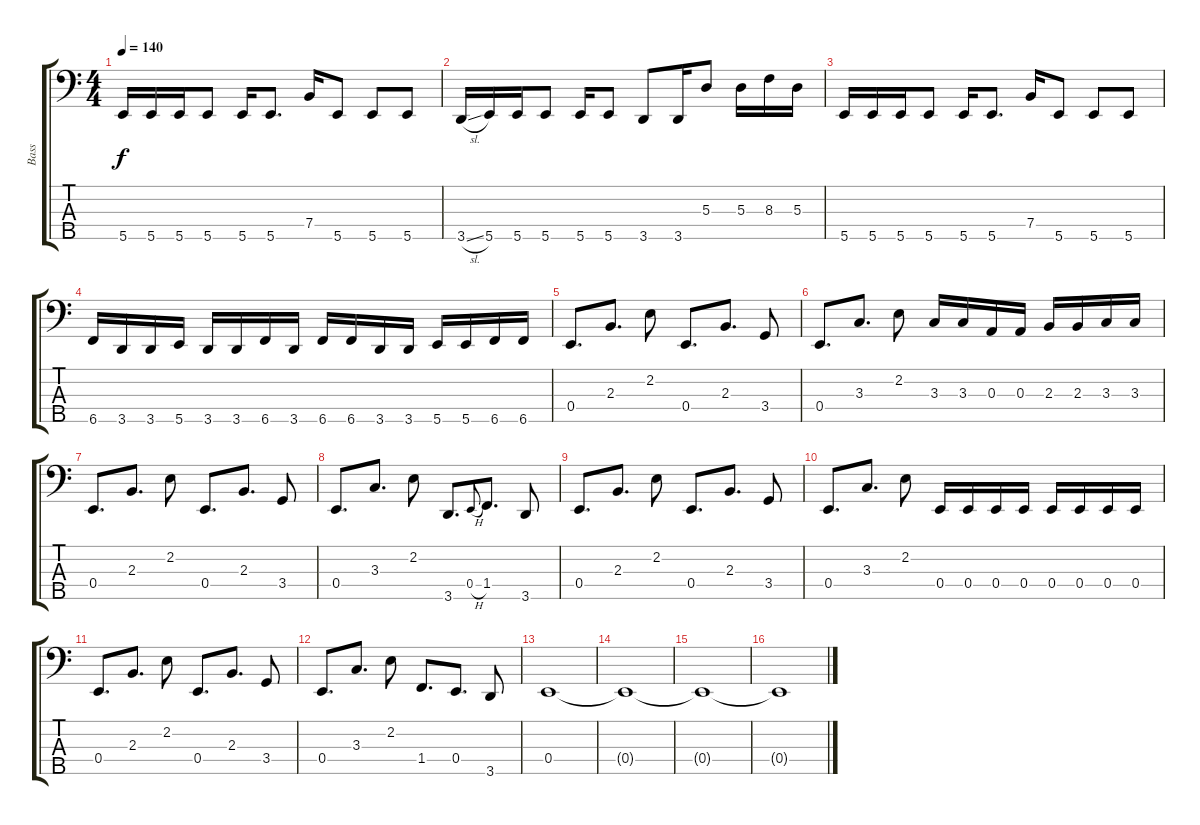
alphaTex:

\track ("Bass" "Bass") {instrument electricbasspick}
\staff {score tabs}
\tuning (G2 D2 A1 E1 B0) {hide}
\ts (4 4)
\tempo 140
\clef f4
\ks c
5.5.16{dy f} 5.5.16 5.5.16 5.5.8 5.5.16 5.5.8{d} 7.4.16 5.5.8 5.5.8 5.5.8 |
3.5{sl}.16 5.5.16 5.5.16 5.5.8 5.5.16 5.5.8 3.5.8 3.5.16 5.3.8 5.3.16 8.3.16 5.3.16 |
5.5.16 5.5.16 5.5.16 5.5.8 5.5.16 5.5.8{d} 7.4.16 5.5.8 5.5.8 5.5.8 |
6.5.16 3.5.16 3.5.16 5.5.16 3.5.16 3.5.16 6.5.16 3.5.16 6.5.16 6.5.16 3.5.16 3.5.16 5.5.16 5.5.16 6.5.16 6.5.16 |
0.4.8{d} 2.3.8{d} 2.2.8 0.4.8{d} 2.3.8{d} 3.4.8 |
0.4.8{d} 3.3.8{d} 2.2.8 3.3.16 3.3.16 0.3.16 0.3.16 2.3.16 2.3.16 3.3.16 3.3.16 |
0.4.8{d} 2.3.8{d} 2.2.8 0.4.8{d} 2.3.8{d} 3.4.8 |
0.4.8{d} 3.3.8{d} 2.2.8 3.5.8{d} 0.4{h}.8{gr onbeat} 1.4.8{d} 3.5.8 |
0.4.8{d} 2.3.8{d} 2.2.8 0.4.8{d} 2.3.8{d} 3.4.8 |
0.4.8{d} 3.3.8{d} 2.2.8 0.4.16 0.4.16 0.4.16 0.4.16 0.4.16 0.4.16 0.4.16 0.4.16 |
0.4.8{d} 2.3.8{d} 2.2.8 0.4.8{d} 2.3.8{d} 3.4.8 |
0.4.8{d} 3.3.8{d} 2.2.8 1.4.8{d} 0.4.8{d} 3.5.8 |
0.4.1 |
0.4{t}.1 |
0.4{t}.1 |
0.4{t}.1
